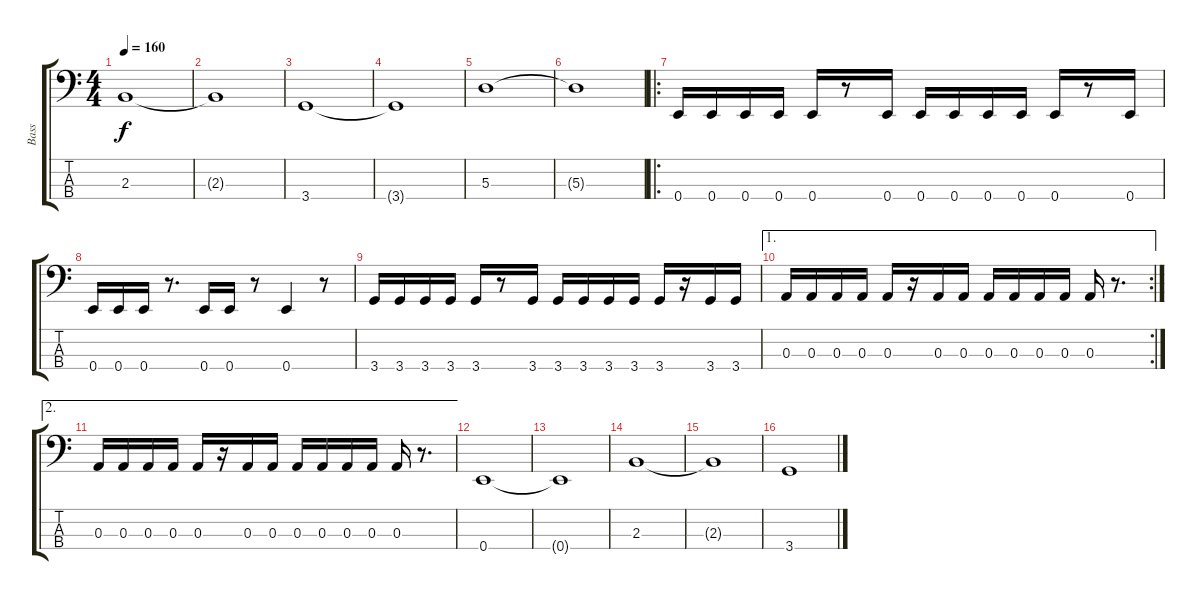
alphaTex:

\track ("Bass" "Bass") {instrument electricbasspick}
\staff {score tabs}
\tuning (G2 D2 A1 E1) {hide}
\ts (4 4)
\tempo 160
\clef f4
\ks c
2.3.1{dy f} |
2.3{t}.1 |
3.4.1 |
3.4{t}.1 |
5.3.1 |
5.3{t}.1 |
\ro
0.4.16 0.4.16 0.4.16 0.4.16 0.4.16 r.8 0.4.16 0.4.16 0.4.16 0.4.16 0.4.16 0.4.16 r.8 0.4.16 |
0.4.16 0.4.16 0.4.16 r.8{d} 0.4.16 0.4.16 r.8 0.4.4 r.8 |
3.4.16 3.4.16 3.4.16 3.4.16 3.4.16 r.8 3.4.16 3.4.16 3.4.16 3.4.16 3.4.16 3.4.16 r.16 3.4.16 3.4.16 |
\ae 1
\rc 2
0.3.16 0.3.16 0.3.16 0.3.16 0.3.16 r.16 0.3.16 0.3.16 0.3.16 0.3.16 0.3.16 0.3.16 0.3.16 r.8{d} |
\ae 2
0.3.16 0.3.16 0.3.16 0.3.16 0.3.16 r.16 0.3.16 0.3.16 0.3.16 0.3.16 0.3.16 0.3.16 0.3.16 r.8{d} |
0.4.1 |
0.4{t}.1 |
2.3.1 |
2.3{t}.1 |
3.4.1
